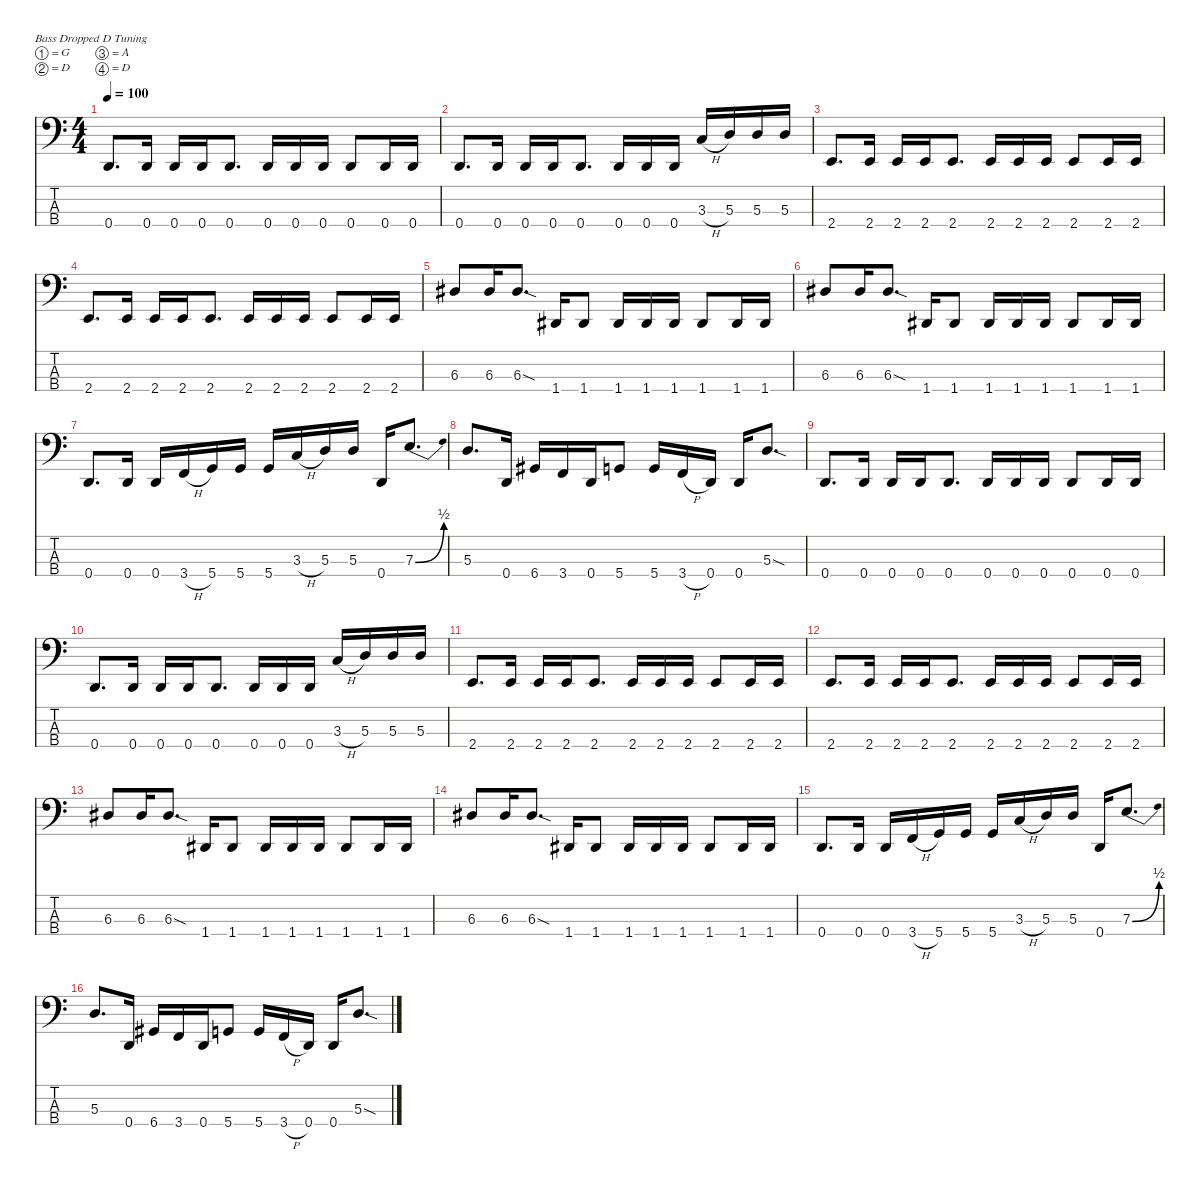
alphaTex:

\defaultSystemsLayout 4
\hideDynamics
\bracketExtendMode nobrackets
\singleTrackTrackNamePolicy hidden
\multiTrackTrackNamePolicy hidden
\firstSystemTrackNameMode fullname
\firstSystemTrackNameOrientation horizontal
\otherSystemsTrackNameOrientation horizontal
\track ("Bass Guitar" "el.bs.") {instrument electricbassfinger}
\staff {score tabs}
\tuning (G2 D2 A1 D1)
\ts (4 4)
\tempo 100
\clef f4
\ks c
0.4.8{d dy f beam Up} 0.4.16{beam Up} 0.4.16{beam Up} 0.4.16{beam Up} 0.4.8{d beam Up} 0.4.16{beam Up} 0.4.16{beam Up} 0.4.16{beam Up} 0.4.8{beam Up} 0.4.16{beam Up} 0.4.16{beam Up} |
0.4.8{d beam Up} 0.4.16{beam Up} 0.4.16{beam Up} 0.4.16{beam Up} 0.4.8{d beam Up} 0.4.16{beam Up} 0.4.16{beam Up} 0.4.16{beam Up} 3.3{h}.16{beam Up} 5.3.16{beam Up} 5.3.16{beam Up} 5.3.16{beam Up} |
2.4.8{d beam Up} 2.4.16{beam Up} 2.4.16{beam Up} 2.4.16{beam Up} 2.4.8{d beam Up} 2.4.16{beam Up} 2.4.16{beam Up} 2.4.16{beam Up} 2.4.8{beam Up} 2.4.16{beam Up} 2.4.16{beam Up} |
2.4.8{d beam Up} 2.4.16{beam Up} 2.4.16{beam Up} 2.4.16{beam Up} 2.4.8{d beam Up} 2.4.16{beam Up} 2.4.16{beam Up} 2.4.16{beam Up} 2.4.8{beam Up} 2.4.16{beam Up} 2.4.16{beam Up} |
6.3{acc #}.8{beam Up} 6.3{acc #}.16{beam Up} 6.3{sod acc #}.8{d beam Up} 1.4{acc #}.16{beam Up} 1.4{acc #}.8{beam Up} 1.4{acc #}.16{beam Up} 1.4{acc #}.16{beam Up} 1.4{acc #}.16{beam Up} 1.4{acc #}.8{beam Up} 1.4{acc #}.16{beam Up} 1.4{acc #}.16{beam Up} |
6.3{acc #}.8{beam Up} 6.3{acc #}.16{beam Up} 6.3{sod acc #}.8{d beam Up} 1.4{acc #}.16{beam Up} 1.4{acc #}.8{beam Up} 1.4{acc #}.16{beam Up} 1.4{acc #}.16{beam Up} 1.4{acc #}.16{beam Up} 1.4{acc #}.8{beam Up} 1.4{acc #}.16{beam Up} 1.4{acc #}.16{beam Up} |
0.4.8{d beam Up} 0.4.16{beam Up} 0.4.16{beam Up} 3.4{h}.16{beam Up} 5.4.16{beam Up} 5.4.16{beam Up} 5.4.16{beam Up} 3.3{h}.16{beam Up} 5.3.16{beam Up} 5.3.16{beam Up} 0.4.16{beam Up} 7.3{be (bend 0 0 15 2)}.8{d beam Up} |
5.3.8{d beam Up} 0.4.16{beam Up} 6.4{acc #}.16{beam Up} 3.4.16{beam Up} 0.4.16{beam Up} 5.4.8{beam Up} 5.4.16{beam Up} 3.4{h}.16{beam Up} 0.4.16{beam Up} 0.4.16{beam Up} 5.3{sod}.8{d beam Up} |
0.4.8{d beam Up} 0.4.16{beam Up} 0.4.16{beam Up} 0.4.16{beam Up} 0.4.8{d beam Up} 0.4.16{beam Up} 0.4.16{beam Up} 0.4.16{beam Up} 0.4.8{beam Up} 0.4.16{beam Up} 0.4.16{beam Up} |
0.4.8{d beam Up} 0.4.16{beam Up} 0.4.16{beam Up} 0.4.16{beam Up} 0.4.8{d beam Up} 0.4.16{beam Up} 0.4.16{beam Up} 0.4.16{beam Up} 3.3{h}.16{beam Up} 5.3.16{beam Up} 5.3.16{beam Up} 5.3.16{beam Up} |
2.4.8{d beam Up} 2.4.16{beam Up} 2.4.16{beam Up} 2.4.16{beam Up} 2.4.8{d beam Up} 2.4.16{beam Up} 2.4.16{beam Up} 2.4.16{beam Up} 2.4.8{beam Up} 2.4.16{beam Up} 2.4.16{beam Up} |
2.4.8{d beam Up} 2.4.16{beam Up} 2.4.16{beam Up} 2.4.16{beam Up} 2.4.8{d beam Up} 2.4.16{beam Up} 2.4.16{beam Up} 2.4.16{beam Up} 2.4.8{beam Up} 2.4.16{beam Up} 2.4.16{beam Up} |
6.3{acc #}.8{beam Up} 6.3{acc #}.16{beam Up} 6.3{sod acc #}.8{d beam Up} 1.4{acc #}.16{beam Up} 1.4{acc #}.8{beam Up} 1.4{acc #}.16{beam Up} 1.4{acc #}.16{beam Up} 1.4{acc #}.16{beam Up} 1.4{acc #}.8{beam Up} 1.4{acc #}.16{beam Up} 1.4{acc #}.16{beam Up} |
6.3{acc #}.8{beam Up} 6.3{acc #}.16{beam Up} 6.3{sod acc #}.8{d beam Up} 1.4{acc #}.16{beam Up} 1.4{acc #}.8{beam Up} 1.4{acc #}.16{beam Up} 1.4{acc #}.16{beam Up} 1.4{acc #}.16{beam Up} 1.4{acc #}.8{beam Up} 1.4{acc #}.16{beam Up} 1.4{acc #}.16{beam Up} |
0.4.8{d beam Up} 0.4.16{beam Up} 0.4.16{beam Up} 3.4{h}.16{beam Up} 5.4.16{beam Up} 5.4.16{beam Up} 5.4.16{beam Up} 3.3{h}.16{beam Up} 5.3.16{beam Up} 5.3.16{beam Up} 0.4.16{beam Up} 7.3{be (bend 0 0 15 2)}.8{d beam Up} |
5.3.8{d beam Up} 0.4.16{beam Up} 6.4{acc #}.16{beam Up} 3.4.16{beam Up} 0.4.16{beam Up} 5.4.8{beam Up} 5.4.16{beam Up} 3.4{h}.16{beam Up} 0.4.16{beam Up} 0.4.16{beam Up} 5.3{sod}.8{d beam Up}
